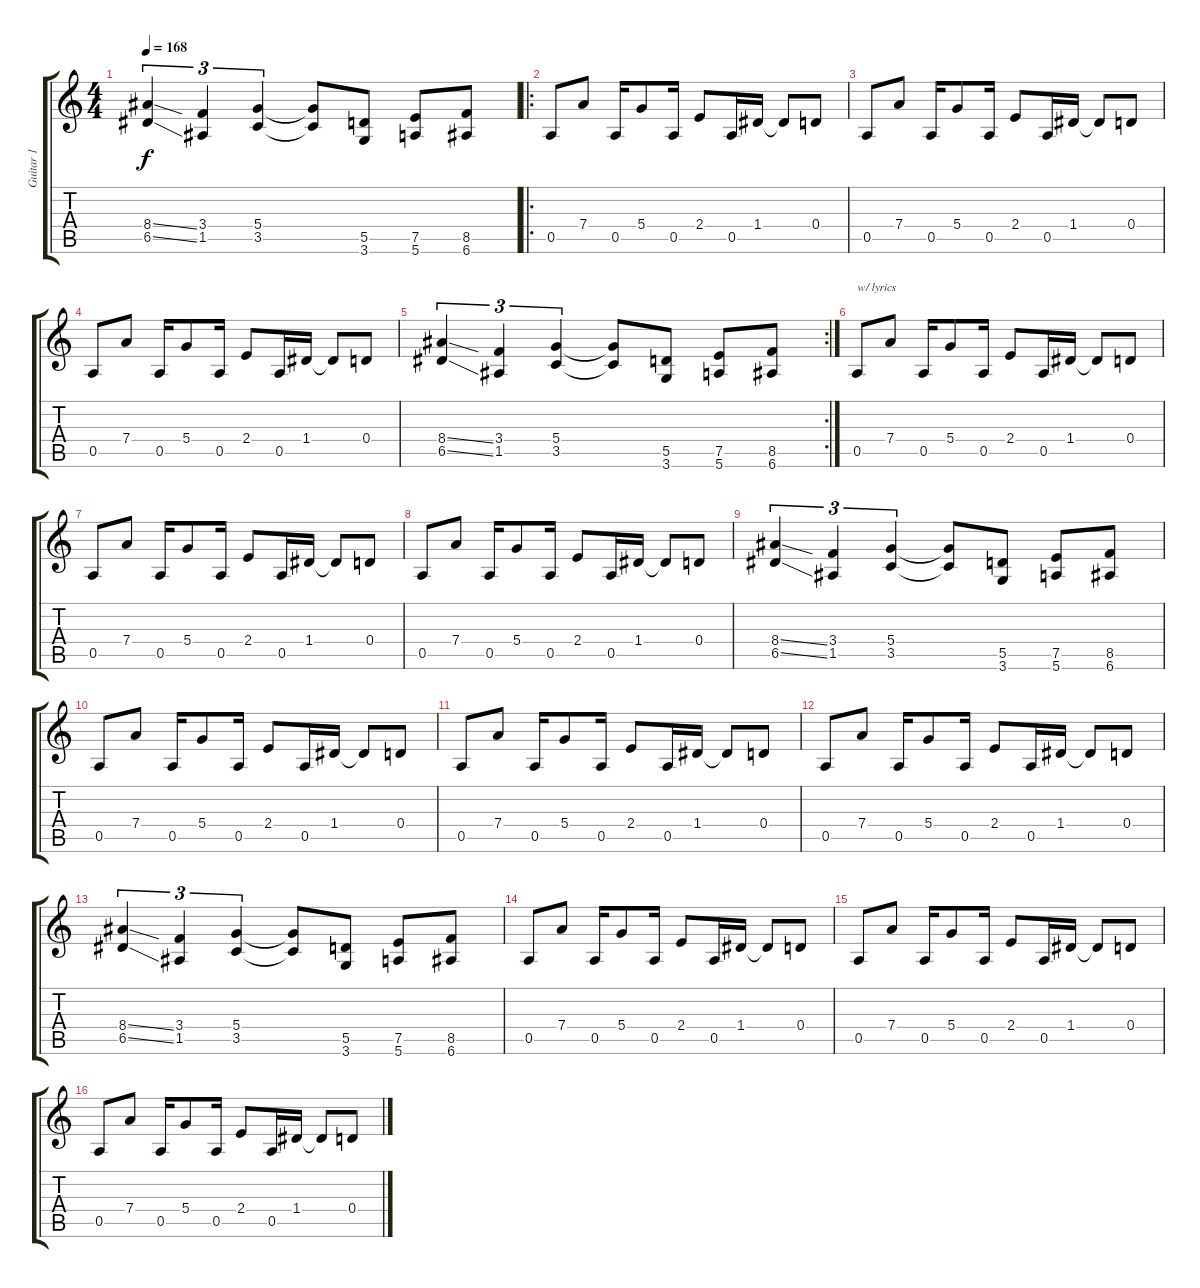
\track ("Guitar 1" "Guitar 1") {instrument distortionguitar}
\staff {score tabs}
\tuning (E4 B3 G3 D3 A2 E2) {hide}
\ts (4 4)
\tempo 168
\clef g2
\ks c
(8.4{ss} 6.5{ss}).4{tu (3 2) dy f} (3.4 1.5).4{tu (3 2)} (5.4 3.5).4{tu (3 2)} (5.4{t} 3.5{t}).8 (5.5 3.6).8 (7.5 5.6).8 (8.5 6.6).8 |
\ro
0.5.8 7.4.8 0.5.16 5.4.8 0.5.16 2.4.8 0.5.16 1.4.16 1.4{t}.8 0.4.8 |
0.5.8 7.4.8 0.5.16 5.4.8 0.5.16 2.4.8 0.5.16 1.4.16 1.4{t}.8 0.4.8 |
0.5.8 7.4.8 0.5.16 5.4.8 0.5.16 2.4.8 0.5.16 1.4.16 1.4{t}.8 0.4.8 |
\rc 2
(8.4{ss} 6.5{ss}).4{tu (3 2)} (3.4 1.5).4{tu (3 2)} (5.4 3.5).4{tu (3 2)} (5.4{t} 3.5{t}).8 (5.5 3.6).8 (7.5 5.6).8 (8.5 6.6).8 |
0.5.8{txt "w/ lyrics"} 7.4.8 0.5.16 5.4.8 0.5.16 2.4.8 0.5.16 1.4.16 1.4{t}.8 0.4.8 |
0.5.8 7.4.8 0.5.16 5.4.8 0.5.16 2.4.8 0.5.16 1.4.16 1.4{t}.8 0.4.8 |
0.5.8 7.4.8 0.5.16 5.4.8 0.5.16 2.4.8 0.5.16 1.4.16 1.4{t}.8 0.4.8 |
(8.4{ss} 6.5{ss}).4{tu (3 2)} (3.4 1.5).4{tu (3 2)} (5.4 3.5).4{tu (3 2)} (5.4{t} 3.5{t}).8 (5.5 3.6).8 (7.5 5.6).8 (8.5 6.6).8 |
0.5.8 7.4.8 0.5.16 5.4.8 0.5.16 2.4.8 0.5.16 1.4.16 1.4{t}.8 0.4.8 |
0.5.8 7.4.8 0.5.16 5.4.8 0.5.16 2.4.8 0.5.16 1.4.16 1.4{t}.8 0.4.8 |
0.5.8 7.4.8 0.5.16 5.4.8 0.5.16 2.4.8 0.5.16 1.4.16 1.4{t}.8 0.4.8 |
(8.4{ss} 6.5{ss}).4{tu (3 2)} (3.4 1.5).4{tu (3 2)} (5.4 3.5).4{tu (3 2)} (5.4{t} 3.5{t}).8 (5.5 3.6).8 (7.5 5.6).8 (8.5 6.6).8 |
0.5.8 7.4.8 0.5.16 5.4.8 0.5.16 2.4.8 0.5.16 1.4.16 1.4{t}.8 0.4.8 |
0.5.8 7.4.8 0.5.16 5.4.8 0.5.16 2.4.8 0.5.16 1.4.16 1.4{t}.8 0.4.8 |
0.5.8 7.4.8 0.5.16 5.4.8 0.5.16 2.4.8 0.5.16 1.4.16 1.4{t}.8 0.4.8
